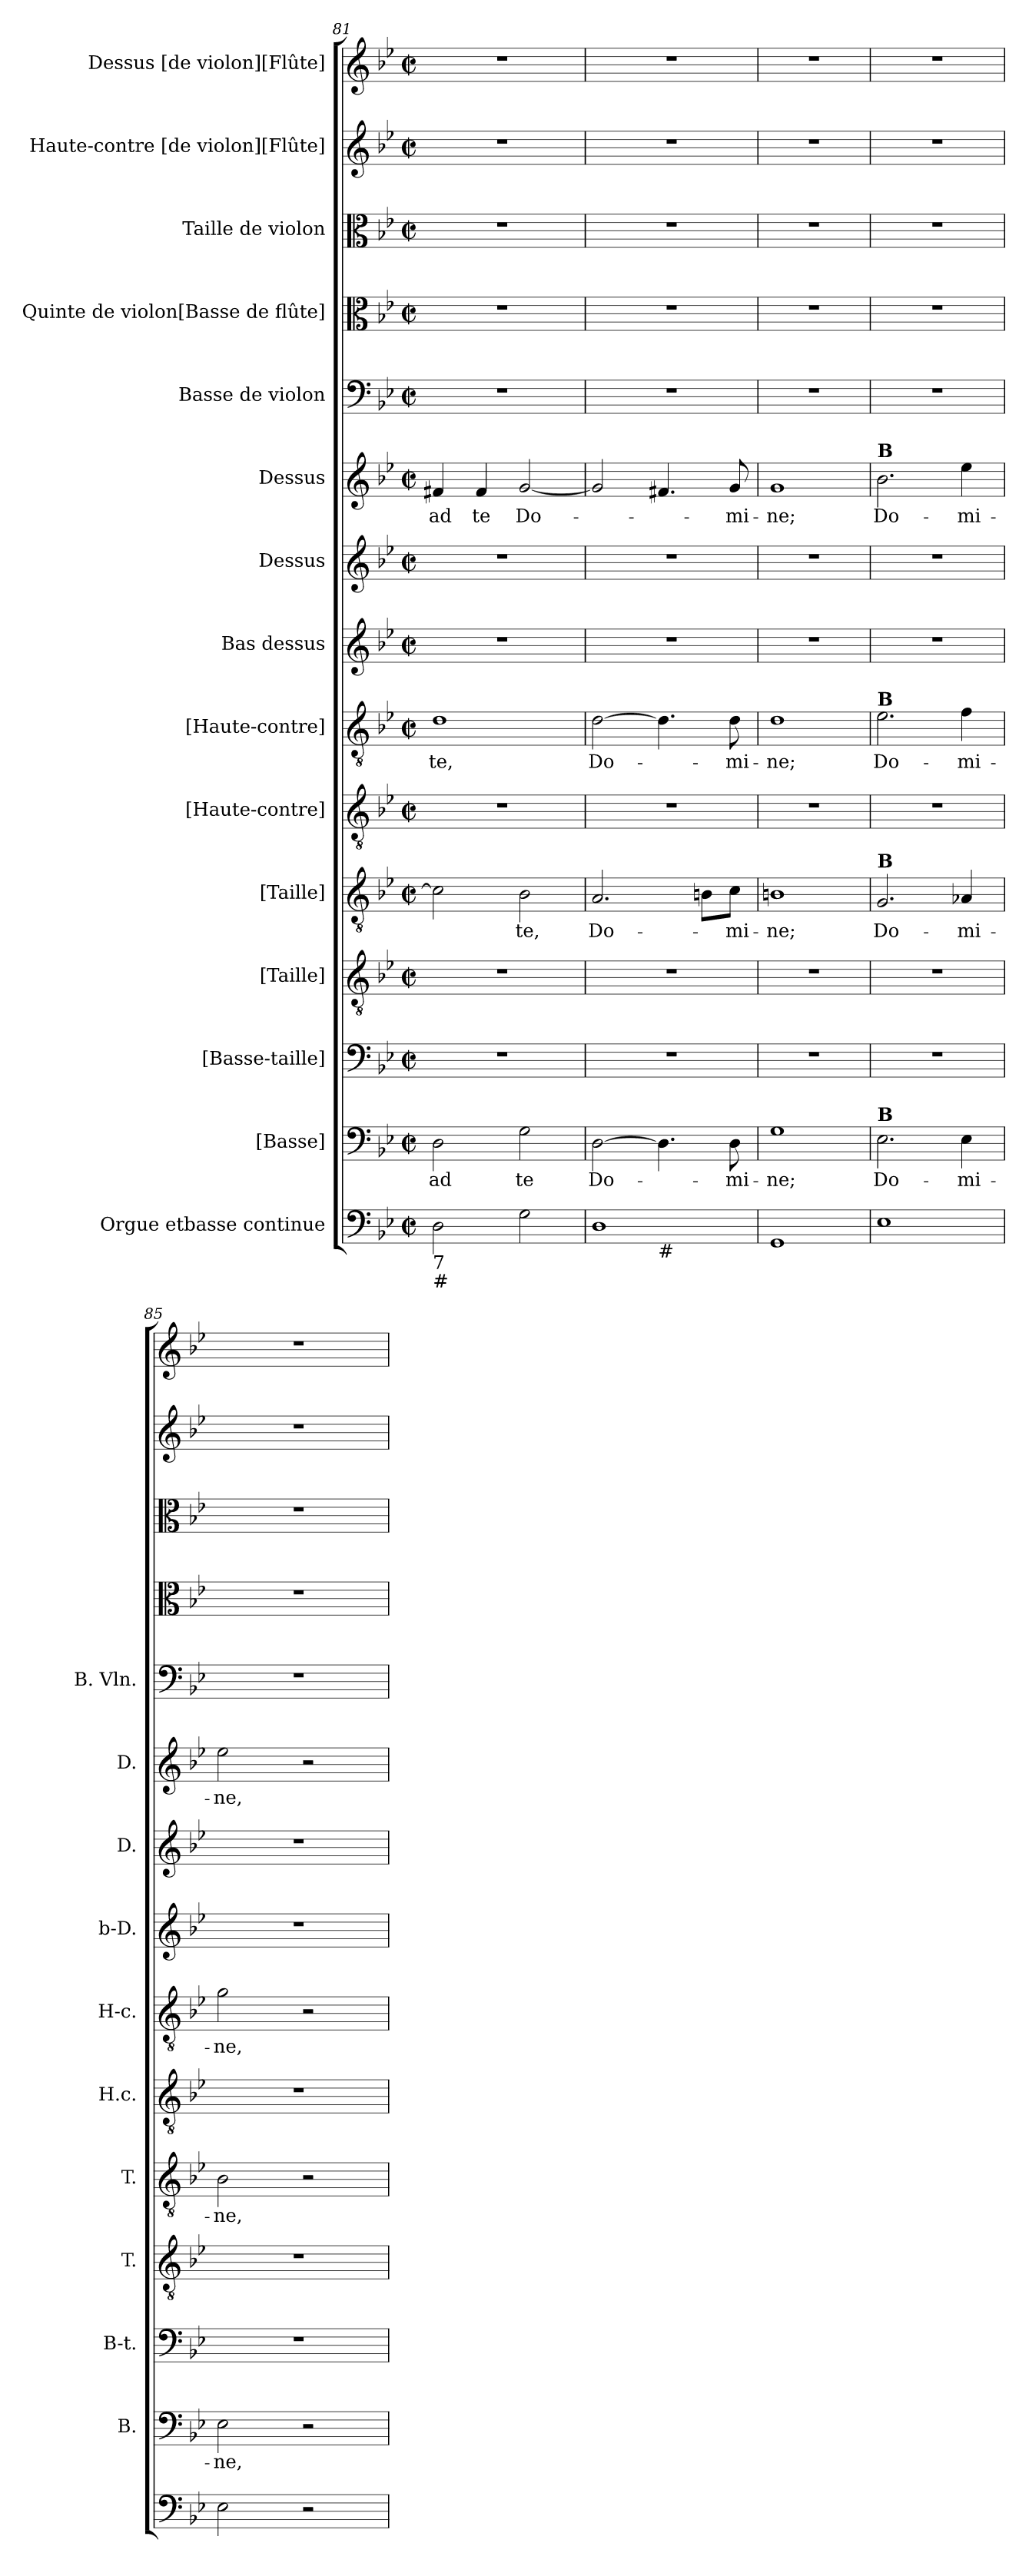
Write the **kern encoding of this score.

**kern	**kern	**text	**kern	**kern	**kern	**text	**kern	**kern	**text	**kern	**kern	**kern	**text	**kern	**kern	**kern	**kern	**kern
*part15	*part14	*part14	*part13	*part12	*part11	*part11	*part10	*part9	*part9	*part8	*part7	*part6	*part6	*part5	*part4	*part3	*part2	*part1
*staff15	*staff14	*staff14	*staff13	*staff12	*staff11	*staff11	*staff10	*staff9	*staff9	*staff8	*staff7	*staff6	*staff6	*staff5	*staff4	*staff3	*staff2	*staff1
*I"Orgue etbasse continue	*I"[Basse]	*	*I"[Basse-taille]	*I"[Taille]	*I"[Taille]	*	*I"[Haute-contre]	*I"[Haute-contre]	*	*I"Bas dessus	*I"Dessus	*I"Dessus	*	*I"Basse de violon	*I"Quinte de violon[Basse de flûte]	*I"Taille de violon	*I"Haute-contre [de violon][Flûte]	*I"Dessus [de violon][Flûte]
*	*I'B.	*	*I'B-t.	*I'T.	*I'T.	*	*I'H.c.	*I'H-c.	*	*I'b-D.	*I'D.	*I'D.	*	*I'B. Vln.	*	*	*	*
!!LO:PB:g=z
*clefF4	*clefF4	*	*clefF4	*clefGv2	*clefGv2	*	*clefGv2	*clefGv2	*	*clefG2	*clefG2	*clefG2	*	*clefF4	*clefC3	*clefC3	*clefG2	*clefG2
*	*	*	*	*ITrd7c12	*ITrd7c12	*	*ITrd7c12	*ITrd7c12	*	*	*	*	*	*ITrd7c12	*	*	*	*
*k[b-e-]	*k[b-e-]	*	*k[b-e-]	*k[b-e-]	*k[b-e-]	*	*k[b-e-]	*k[b-e-]	*	*k[b-e-]	*k[b-e-]	*k[b-e-]	*	*k[b-e-]	*k[b-e-]	*k[b-e-]	*k[b-e-]	*k[b-e-]
*g:	*g:	*	*g:	*g:	*g:	*	*g:	*g:	*	*g:	*g:	*g:	*	*g:	*g:	*g:	*g:	*g:
*M2/2	*M2/2	*	*M2/2	*M2/2	*M2/2	*	*M2/2	*M2/2	*	*M2/2	*M2/2	*M2/2	*	*M2/2	*M2/2	*M2/2	*M2/2	*M2/2
*met(c|)	*met(c|)	*	*met(c|)	*met(c|)	*met(c|)	*	*met(c|)	*met(c|)	*	*met(c|)	*met(c|)	*met(c|)	*	*met(c|)	*met(c|)	*met(c|)	*met(c|)	*met(c|)
=81	=81	=81	=81	=81	=81	=81	=81	=81	=81	=81	=81	=81	=81	=81	=81	=81	=81	=81
!LO:TX:b:t=7	!	!	!	!	!	!	!	!	!	!	!	!	!	!	!	!	!	!
!LO:TX:b:t=#	!	!	!	!	!	!	!	!	!	!	!	!	!	!	!	!	!	!
!	!	!LO:LY:b	!	!	!	!	!	!	!LO:LY:b	!	!	!	!LO:LY:b	!	!	!	!	!
2D\	2D\	ad	1r	1r	2C\]	.	1r	1D	te,	1r	1r	4f#X/	ad	1r	1r	1r	1r	1r
!	!	!	!	!	!	!	!	!	!	!	!	!	!LO:LY:b	!	!	!	!	!
.	.	.	.	.	.	.	.	.	.	.	.	4f#/	te	.	.	.	.	.
!	!	!LO:LY:b	!	!	!	!LO:LY:b	!	!	!	!	!	!	!LO:LY:b	!	!	!	!	!
2G\	2G\	te	.	.	2BB-\	te,	.	.	.	.	.	[2g/	Do-	.	.	.	.	.
=82	=82	=82	=82	=82	=82	=82	=82	=82	=82	=82	=82	=82	=82	=82	=82	=82	=82	=82
!LO:TX:b:t=5	!	!	!	!	!	!	!	!	!	!	!	!	!	!	!	!	!	!
!LO:TX:b:t=4	!	!	!	!	!	!	!	!	!	!	!	!	!	!	!	!	!	!
!	!	!LO:LY:b	!	!	!	!LO:LY:b	!	!	!LO:LY:b	!	!	!	!	!	!	!	!	!
*^	*	*	*	*	*	*	*	*	*	*	*	*	*	*	*	*	*	*
1D	2ryy	[2D\	Do-	1r	1r	2.AA/	Do-	1r	[2D\	Do-	1r	1r	2g/]	.	1r	1r	1r	1r	1r
!	!LO:TX:b:t=#	!	!	!	!	!	!	!	!	!	!	!	!	!	!	!	!	!	!
.	2ryy	4.D\]	.	.	.	.	.	.	4.D\]	.	.	.	4.f#X/	.	.	.	.	.	.
.	.	.	.	.	.	8BBn\L	.	.	.	.	.	.	.	.	.	.	.	.	.
!	!	!	!LO:LY:b	!	!	!	!LO:LY:b	!	!	!LO:LY:b	!	!	!	!LO:LY:b	!	!	!	!	!
.	.	8D\	-mi-	.	.	8C\J	-mi-	.	8D\	-mi-	.	.	8g/	-mi-	.	.	.	.	.
=83	=83	=83	=83	=83	=83	=83	=83	=83	=83	=83	=83	=83	=83	=83	=83	=83	=83	=83	=83
!LO:TX:b:t=[#]	!	!	!	!	!	!	!	!	!	!	!	!	!	!	!	!	!	!	!
!	!	!	!LO:LY:b	!	!	!	!LO:LY:b	!	!	!LO:LY:b	!	!	!	!LO:LY:b	!	!	!	!	!
*v	*v	*	*	*	*	*	*	*	*	*	*	*	*	*	*	*	*	*	*
1GG	1G	-ne;	1r	1r	1BBn	-ne;	1r	1D	-ne;	1r	1r	1g	-ne;	1r	1r	1r	1r	1r
=84	=84	=84	=84	=84	=84	=84	=84	=84	=84	=84	=84	=84	=84	=84	=84	=84	=84	=84
!	!	!	!	!	!	!	!	!	!	!	!	!LO:TX:a:B:t=B	!	!	!	!	!	!
!	!	!	!	!	!	!	!	!LO:TX:a:B:t=B	!	!	!	!	!	!	!	!	!	!
!	!	!	!	!	!LO:TX:a:B:t=B	!	!	!	!	!	!	!	!	!	!	!	!	!
!	!LO:TX:a:B:t=B	!	!	!	!	!	!	!	!	!	!	!	!	!	!	!	!	!
!	!	!LO:LY:b	!	!	!	!LO:LY:b	!	!	!LO:LY:b	!	!	!	!LO:LY:b	!	!	!	!	!
1E-	2.E-\	Do-	1r	1r	2.GG/	Do-	1r	2.E-\	Do-	1r	1r	2.b-\	Do-	1r	1r	1r	1r	1r
!	!	!LO:LY:b	!	!	!	!LO:LY:b	!	!	!LO:LY:b	!	!	!	!LO:LY:b	!	!	!	!	!
.	4E-\	-mi-	.	.	4AA-X/	-mi-	.	4F\	-mi-	.	.	4ee-\	-mi-	.	.	.	.	.
=85	=85	=85	=85	=85	=85	=85	=85	=85	=85	=85	=85	=85	=85	=85	=85	=85	=85	=85
!	!	!LO:LY:b	!	!	!	!LO:LY:b	!	!	!LO:LY:b	!	!	!	!LO:LY:b	!	!	!	!	!
2E-\	2E-\	-ne,	1r	1r	2BB-\	-ne,	1r	2G\	-ne,	1r	1r	2ee-\	-ne,	1r	1r	1r	1r	1r
2r	2r	.	.	.	2r	.	.	2r	.	.	.	2r	.	.	.	.	.	.
=	=	=	=	=	=	=	=	=	=	=	=	=	=	=	=	=	=	=
*-	*-	*-	*-	*-	*-	*-	*-	*-	*-	*-	*-	*-	*-	*-	*-	*-	*-	*-
